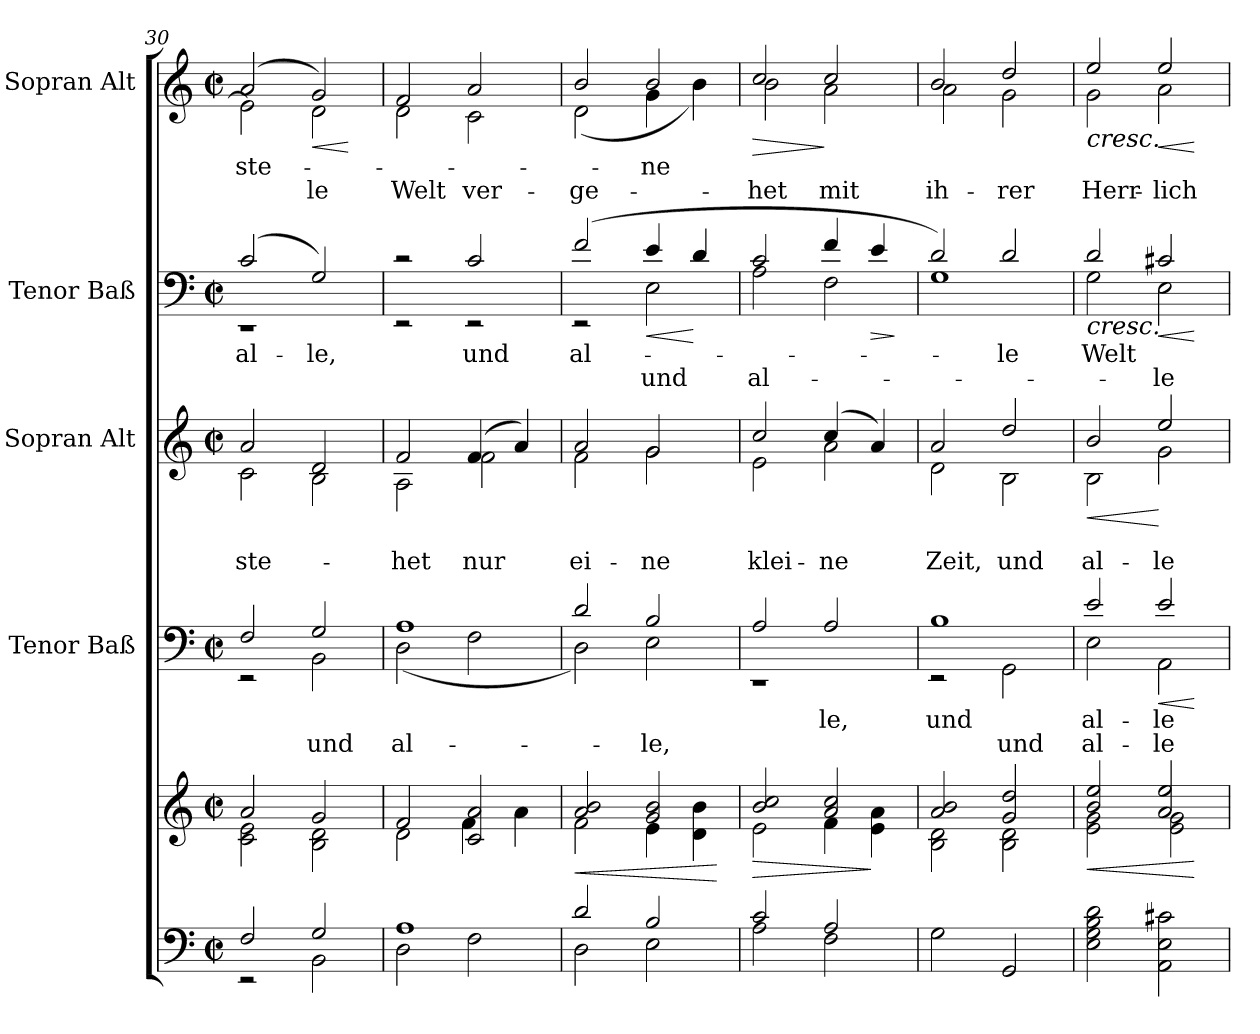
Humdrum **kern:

**kern	**kern	**dynam	**kern	**text	**text	**dynam	**kern	**text	**text	**dynam	**kern	**text	**text	**dynam	**kern	**text	**text	**dynam
*part5	*part5	*part5	*part4	*part4	*part4	*part4	*part3	*part3	*part3	*part3	*part2	*part2	*part2	*part2	*part1	*part1	*part1	*part1
*staff6	*staff5	*staff5/6	*staff4	*staff4	*staff4	*staff4	*staff3	*staff3	*staff3	*staff3	*staff2	*staff2	*staff2	*staff2	*staff1	*staff1	*staff1	*staff1
*	*	*	*I"Tenor Baß	*	*	*	*I"Sopran Alt	*	*	*	*I"Tenor Baß	*	*	*	*I"Sopran Alt	*	*	*
*clefF4	*clefG2	*	*clefF4	*	*	*	*clefG2	*	*	*	*clefF4	*	*	*	*clefG2	*	*	*
*k[]	*k[]	*	*k[]	*	*	*	*k[]	*	*	*	*k[]	*	*	*	*k[]	*	*	*
*a:	*a:	*	*a:	*	*	*	*a:	*	*	*	*a:	*	*	*	*a:	*	*	*
*M2/2	*M2/2	*	*M2/2	*	*	*	*M2/2	*	*	*	*M2/2	*	*	*	*M2/2	*	*	*
*met(c|)	*met(c|)	*	*met(c|)	*	*	*	*met(c|)	*	*	*	*met(c|)	*	*	*	*met(c|)	*	*	*
=30	=30	=30	=30	=30	=30	=30	=30	=30	=30	=30	=30	=30	=30	=30	=30	=30	=30	=30
*^	*^	*	*^	*	*	*	*^	*	*	*	*^	*	*	*	*^	*	*	*
2F/	2rEE	2a/	2c\ 2e\	.	2F/	2rEE	.	.	.	2a/	2c\	.	-ste-	.	(2c/	1rEE	al-	.	.	(2a/	2e\]	-ste-	.	.
!	!	!	!	!	!	!	!	!	!	!	!	!	!	!	!	!	!	!	!	!	!	!	!	!LO:HP:b
2G/	2BB\	2g/	2B\ 2d\	.	2G/	2BB\	.	und	.	2d/	2B\	.	.	.	2G/)	.	-le,	.	.	2g/)	2d\	.	-le	<
*v	*v	*	*	*	*v	*v	*	*	*	*v	*v	*	*	*	*v	*v	*	*	*	*v	*v	*	*	*
*	*v	*v	*	*	*	*	*	*	*	*	*	*	*	*	*	*	*	*	*
.	.	.	.	.	.	.	.	.	.	.	.	.	.	.	.	.	.	[
=31	=31	=31	=31	=31	=31	=31	=31	=31	=31	=31	=31	=31	=31	=31	=31	=31	=31	=31
*^	*^	*	*^	*	*	*	*^	*	*	*	*^	*	*	*	*^	*	*	*
1A	2D\	2f/	2d\	.	1A	(2D\	.	al-	.	2f/	2A\	.	-het	.	2rc	2rEE	.	.	.	2f/	2d\	.	Welt	.
.	2F\	2c/ 2a/	4f\	.	.	2F\	.	.	.	(4f/	2f\	.	nur	.	2c/	2rEE	und	.	.	2a/	2c\	.	ver-	.
.	.	.	4a\	.	.	.	.	.	.	4a/)	.	.	.	.	.	.	.	.	.	.	.	.	.	.
=32	=32	=32	=32	=32	=32	=32	=32	=32	=32	=32	=32	=32	=32	=32	=32	=32	=32	=32	=32	=32	=32	=32	=32	=32
!	!	!	!	!LO:HP:b	!	!	!	!	!	!	!	!	!	!	!	!	!	!	!	!	!	!	!	!
2d/	2D\	2a/ 2b/	2f\	<	2d/	2D\)	.	.	.	2a/	2f\	.	ei-	.	(2f/	2rEE	al-	.	.	2b/	(2d\	.	-ge-	.
!	!	!	!	!	!	!	!	!	!	!	!	!	!	!	!	!	!	!	!LO:HP:b	!	!	!	!	!
2B/	2E\	2g/ 2b/	4e\	.	2B/	2E\	.	-le,	.	2g/	2g\	.	-ne	.	4e/	2E\	.	und	<	2b/	4g\	-ne	.	.
.	.	.	4d\ 4b\	.	.	.	.	.	.	.	.	.	.	.	4d/	.	.	.	[	.	4b\)	.	.	.
*v	*v	*	*	*	*v	*v	*	*	*	*v	*v	*	*	*	*v	*v	*	*	*	*v	*v	*	*	*
*	*v	*v	*	*	*	*	*	*	*	*	*	*	*	*	*	*	*	*	*
.	.	[	.	.	.	.	.	.	.	.	.	.	.	.	.	.	.	.
=33	=33	=33	=33	=33	=33	=33	=33	=33	=33	=33	=33	=33	=33	=33	=33	=33	=33	=33
*^	*	*	*	*	*	*	*	*	*	*	*	*	*	*	*	*	*	*
!	!	!	!LO:HP:b	!	!	!	!	!	!	!	!	!	!	!	!	!	!	!	!LO:HP:b
*	*	*^	*	*^	*	*	*	*^	*	*	*	*^	*	*	*	*^	*	*	*
2c/	2A\	2b/ 2cc/	2e\	>	2A/	1rEE	.	.	.	2cc/	2e\	.	klei-	.	2c/	2A\	.	al-	.	2cc/	2b\	.	-het	>
2A/	2F\	2a/ 2cc/	4f\	.	2A/	.	-le,	.	.	(4cc/	2a\	.	-ne	.	4f/	2F\	.	.	.	2cc/	2a\	.	mit	]
!	!	!	!	!	!	!	!	!	!	!	!	!	!	!	!	!	!	!	!LO:HP:b	!	!	!	!	!
.	.	.	4e\ 4a\	]	.	.	.	.	.	4a/)	.	.	.	.	4e/	.	.	.	>	.	.	.	.	.
*v	*v	*	*	*	*v	*v	*	*	*	*v	*v	*	*	*	*v	*v	*	*	*	*v	*v	*	*	*
*	*v	*v	*	*	*	*	*	*	*	*	*	*	*	*	*	*	*	*	*
.	.	.	.	.	.	.	.	.	.	.	.	.	.	]	.	.	.	.
=34	=34	=34	=34	=34	=34	=34	=34	=34	=34	=34	=34	=34	=34	=34	=34	=34	=34	=34
*	*^	*	*^	*	*	*	*^	*	*	*	*^	*	*	*	*^	*	*	*
2G\	2a/ 2b/	2B\ 2d\	.	1B	2rEE	und	.	.	2a/	2d\	.	Zeit,	.	2d/)	1G	.	.	.	2b/	2a\	.	ih-	.
2GG/	2g/ 2dd/	2B\ 2d\	.	.	2GG\	.	und	.	2dd/	2B\	.	und	.	2d/	.	-le	.	.	2dd/	2g\	.	-rer	.
=35	=35	=35	=35	=35	=35	=35	=35	=35	=35	=35	=35	=35	=35	=35	=35	=35	=35	=35	=35	=35	=35	=35	=35
!	!	!	!LO:HP:b	!	!	!	!	!	!	!	!	!	!LO:HP:b	!	!	!	!	!	!	!	!	!	!
!	!	!	!	!	!	!	!	!	!	!	!	!	!LO:HP:n=1:b	!	!	!	!	!LO:HP:b	!	!	!	!	!LO:HP:b
2E\ 2G\ 2B\ 2d\	2b/ 2ee/	2e\ 2g\	<	2e/	2E\	al-	al-	.	2b/	2B\	.	al-	< <	2d/	2G\	Welt	.	<	2ee/	2g\	.	Herr-	<
!	!	!	!	!	!	!	!	!LO:HP:b	!	!	!	!	!	!	!	!	!	!LO:HP:b	!	!	!	!	!LO:HP:b
2AA\ 2E\ 2c#X\	2a/ 2ee/	2e\ 2g\	.	2e/	2AA\	-le	-le	<	2ee/	2g\	.	-le	[	2c#X/	2E\	.	-le	<	2ee/	2a\	.	-lich-	<
*	*v	*v	*	*	*	*	*	*	*v	*v	*	*	*	*v	*v	*	*	*	*v	*v	*	*	*
*	*	*	*v	*v	*	*	*	*	*	*	*	*	*	*	*	*	*	*	*
.	.	[	.	.	.	[	.	.	.	[	.	.	.	[ [	.	.	.	[ [
=	=	=	=	=	=	=	=	=	=	=	=	=	=	=	=	=	=	=
*-	*-	*-	*-	*-	*-	*-	*-	*-	*-	*-	*-	*-	*-	*-	*-	*-	*-	*-
